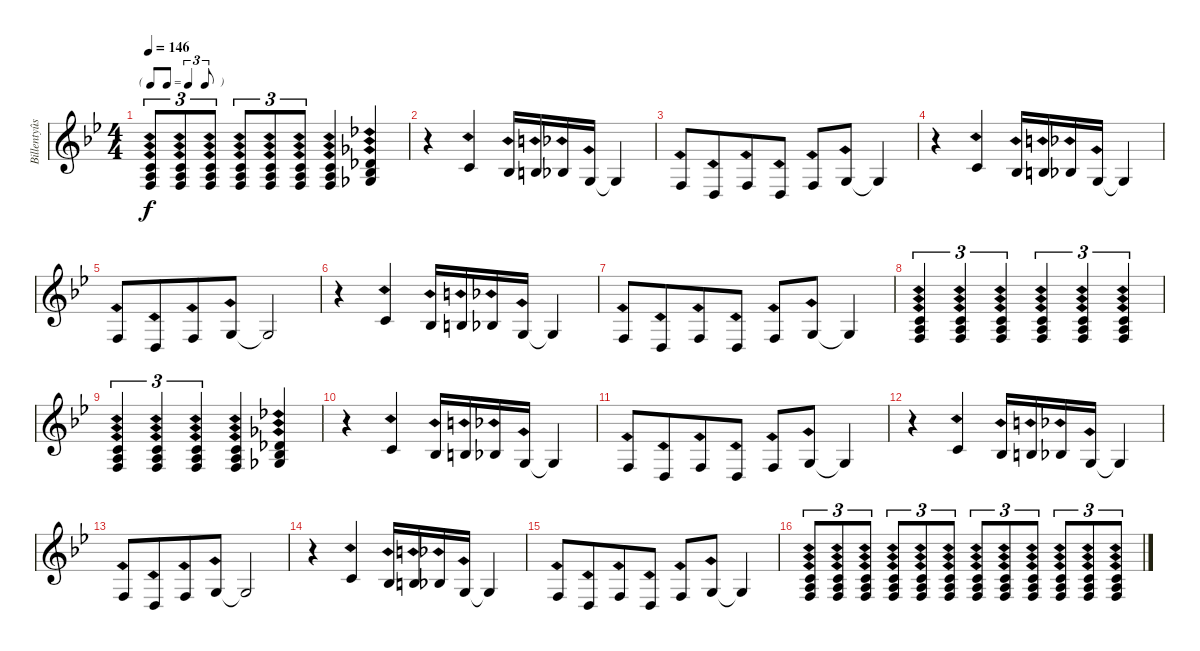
\track ("Billentyûs (David Stone)" "Billentyûs") {instrument rockorgan}
\staff {score}
\tuning (E4 B3 G3 D3 A2 E2) {hide}
\ts (4 4)
\tf triplet8th
\tempo 146
\clef g2
\ks bb
(1.2{ph 12} 2.3{ph 12} 3.4{ph 12}).8{tu (3 2) dy f} (1.2{ph 12} 2.3{ph 12} 3.4{ph 12}).8{tu (3 2)} (1.2{ph 12} 2.3{ph 12} 3.4{ph 12}).8{tu (3 2)} (1.2{ph 12} 2.3{ph 12} 3.4{ph 12}).8{tu (3 2)} (1.2{ph 12} 2.3{ph 12} 3.4{ph 12}).8{tu (3 2)} (1.2{ph 12} 2.3{ph 12} 3.4{ph 12}).8{tu (3 2)} (1.2{ph 12} 2.3{ph 12} 3.4{ph 12}).4 (2.2{ph 12} 3.3{ph 12} 4.4{ph 12}).4 |
r.4 1.2{ph 12}.4 3.3{ph 12}.16 4.3{ph 12}.16 3.3{ph 12}.16 0.3{ph 12}.16 0.3{t}.4 |
3.4{ph 12}.8 0.4{ph 12}.8{beam merge} 3.4{ph 12}.8 0.4{ph 12}.8 3.4{ph 12}.8 0.3{ph 12}.8 0.3{t}.4 |
r.4 1.2{ph 12}.4 3.3{ph 12}.16 4.3{ph 12}.16 3.3{ph 12}.16 0.3{ph 12}.16 0.3{t}.4 |
3.4{ph 12}.8 0.4{ph 12}.8{beam merge} 3.4{ph 12}.8 0.3{ph 12}.8 0.3{t}.2 |
r.4 1.2{ph 12}.4 3.3{ph 12}.16 4.3{ph 12}.16 3.3{ph 12}.16 0.3{ph 12}.16 0.3{t}.4 |
3.4{ph 12}.8 0.4{ph 12}.8{beam merge} 3.4{ph 12}.8 0.4{ph 12}.8 3.4{ph 12}.8 0.3{ph 12}.8 0.3{t}.4 |
(1.2{ph 12} 2.3{ph 12} 3.4{ph 12}).4{tu (3 2)} (1.2{ph 12} 2.3{ph 12} 3.4{ph 12}).4{tu (3 2)} (1.2{ph 12} 2.3{ph 12} 3.4{ph 12}).4{tu (3 2)} (1.2{ph 12} 2.3{ph 12} 3.4{ph 12}).4{tu (3 2)} (1.2{ph 12} 2.3{ph 12} 3.4{ph 12}).4{tu (3 2)} (1.2{ph 12} 2.3{ph 12} 3.4{ph 12}).4{tu (3 2)} |
(1.2{ph 12} 2.3{ph 12} 3.4{ph 12}).4{tu (3 2)} (1.2{ph 12} 2.3{ph 12} 3.4{ph 12}).4{tu (3 2)} (1.2{ph 12} 2.3{ph 12} 3.4{ph 12}).4{tu (3 2)} (1.2{ph 12} 2.3{ph 12} 3.4{ph 12}).4 (2.2{ph 12} 3.3{ph 12} 4.4{ph 12}).4 |
r.4 1.2{ph 12}.4 3.3{ph 12}.16 4.3{ph 12}.16 3.3{ph 12}.16 0.3{ph 12}.16 0.3{t}.4 |
3.4{ph 12}.8 0.4{ph 12}.8{beam merge} 3.4{ph 12}.8 0.4{ph 12}.8 3.4{ph 12}.8 0.3{ph 12}.8 0.3{t}.4 |
r.4 1.2{ph 12}.4 3.3{ph 12}.16 4.3{ph 12}.16 3.3{ph 12}.16 0.3{ph 12}.16 0.3{t}.4 |
3.4{ph 12}.8 0.4{ph 12}.8{beam merge} 3.4{ph 12}.8 0.3{ph 12}.8 0.3{t}.2 |
r.4 1.2{ph 12}.4 3.3{ph 12}.16 4.3{ph 12}.16 3.3{ph 12}.16 0.3{ph 12}.16 0.3{t}.4 |
3.4{ph 12}.8 0.4{ph 12}.8{beam merge} 3.4{ph 12}.8 0.4{ph 12}.8 3.4{ph 12}.8 0.3{ph 12}.8 0.3{t}.4 |
(1.2{ph 12} 2.3{ph 12} 3.4{ph 12}).8{tu (3 2)} (1.2{ph 12} 2.3{ph 12} 3.4{ph 12}).8{tu (3 2)} (1.2{ph 12} 2.3{ph 12} 3.4{ph 12}).8{tu (3 2)} (1.2{ph 12} 2.3{ph 12} 3.4{ph 12}).8{tu (3 2)} (1.2{ph 12} 2.3{ph 12} 3.4{ph 12}).8{tu (3 2)} (1.2{ph 12} 2.3{ph 12} 3.4{ph 12}).8{tu (3 2)} (1.2{ph 12} 2.3{ph 12} 3.4{ph 12}).8{tu (3 2)} (1.2{ph 12} 2.3{ph 12} 3.4{ph 12}).8{tu (3 2)} (1.2{ph 12} 2.3{ph 12} 3.4{ph 12}).8{tu (3 2)} (1.2{ph 12} 2.3{ph 12} 3.4{ph 12}).8{tu (3 2)} (1.2{ph 12} 2.3{ph 12} 3.4{ph 12}).8{tu (3 2)} (1.2{ph 12} 2.3{ph 12} 3.4{ph 12}).8{tu (3 2)}
